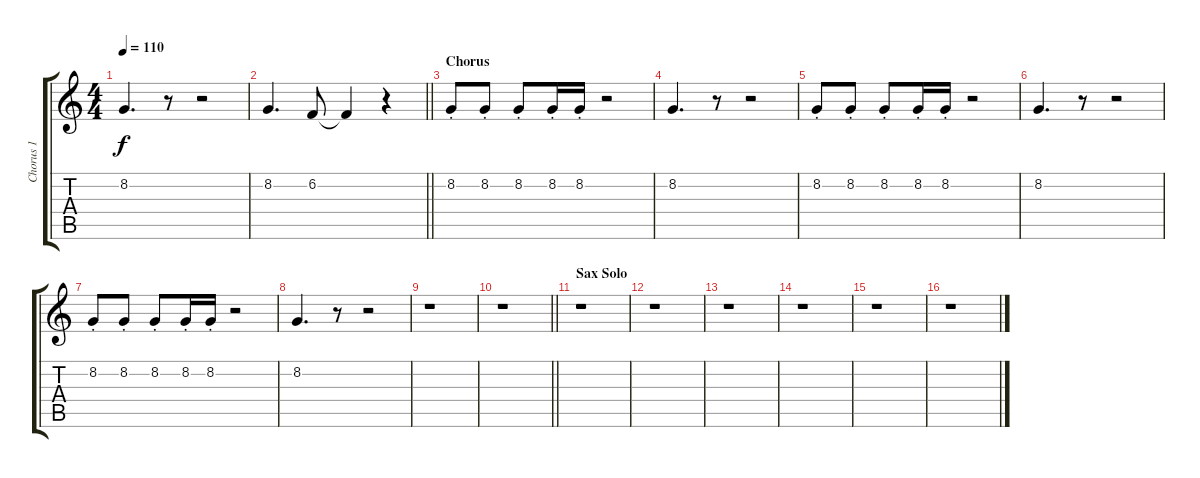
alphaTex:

\track ("Chorus 1" "Chorus 1") {instrument synthvoice}
\staff {score tabs}
\tuning (E4 B3 G3 D3 A2 E2) {hide}
\ts (4 4)
\tempo 110
\clef g2
\ks c
8.2.4{d dy f} r.8 r.2 |
\barLineRight lightlight
8.2.4{d} 6.2.8 6.2{t}.4 r.4 |
\section ("" "Chorus")
8.2{st}.8 8.2{st}.8 8.2{st}.8 8.2{st}.16 8.2{st}.16 r.2 |
8.2.4{d} r.8 r.2 |
8.2{st}.8 8.2{st}.8 8.2{st}.8 8.2{st}.16 8.2{st}.16 r.2 |
8.2.4{d} r.8 r.2 |
8.2{st}.8 8.2{st}.8 8.2{st}.8 8.2{st}.16 8.2{st}.16 r.2 |
8.2.4{d} r.8 r.2 |
r.1 |
\barLineRight lightlight
r.1 |
\section ("" "Sax Solo")
r.1 |
r.1 |
r.1 |
r.1 |
r.1 |
r.1
